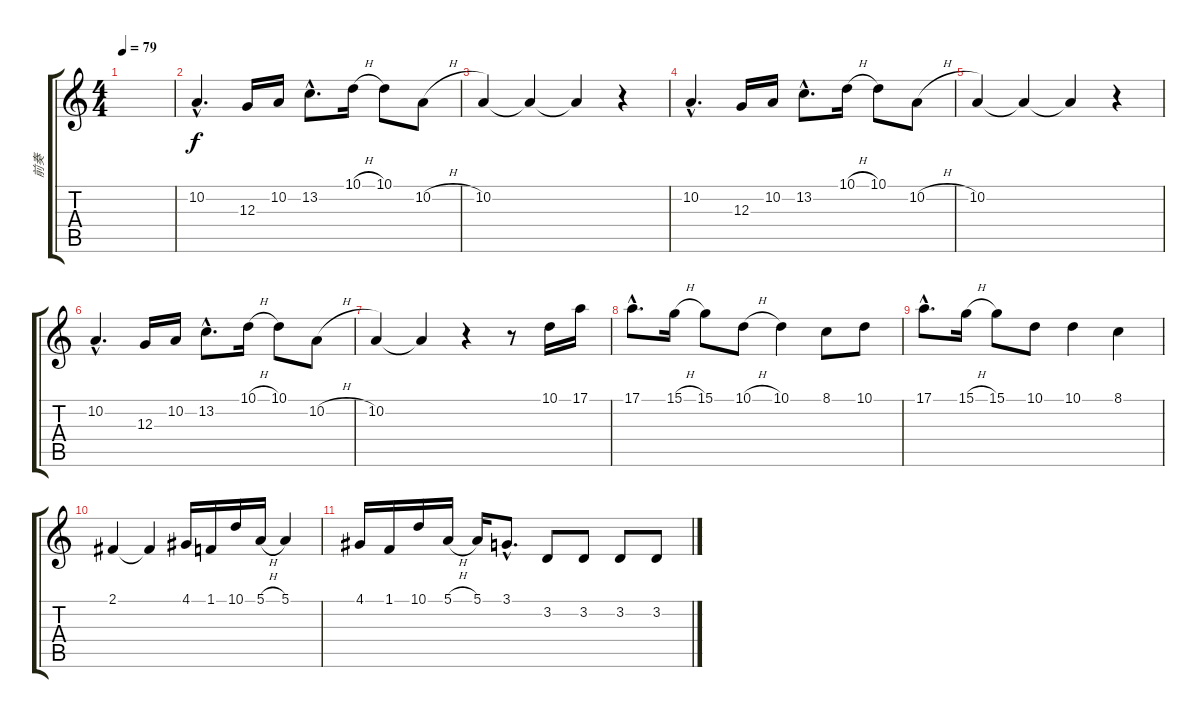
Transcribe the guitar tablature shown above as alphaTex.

\track ("前奏" "前奏") {instrument acousticgrandpiano}
\staff {score tabs}
\tuning (E4 B3 G3 D3 A2 E2) {hide}
\ts (4 4)
\tempo 79
\clef g2
\ks c
|
10.2{hac}.4{d} 12.3.16 10.2.16 13.2{hac}.8{d} 10.1{h}.16 10.1.8 10.2{h}.8 |
10.2.4 10.2{t}.4 10.2{t}.4 r.4 |
10.2{hac}.4{d} 12.3.16 10.2.16 13.2{hac}.8{d} 10.1{h}.16 10.1.8 10.2{h}.8 |
10.2.4 10.2{t}.4 10.2{t}.4 r.4 |
10.2{hac}.4{d} 12.3.16 10.2.16 13.2{hac}.8{d} 10.1{h}.16 10.1.8 10.2{h}.8 |
10.2.4 10.2{t}.4 r.4 r.8 10.1.16 17.1.16 |
17.1{hac}.8{d} 15.1{h}.16 15.1.8 10.1{h}.8 10.1.4 8.1.8 10.1.8 |
17.1{hac}.8{d} 15.1{h}.16 15.1.8 10.1.8 10.1.4 8.1.4 |
2.1.4 2.1{t}.4 4.1.16 1.1.16 10.1.16 5.1{h}.16 5.1.4 |
4.1.16 1.1.16 10.1.16 5.1{h}.16 5.1.16 3.1{hac}.8{d} 3.2.8 3.2.8 3.2.8 3.2.8
